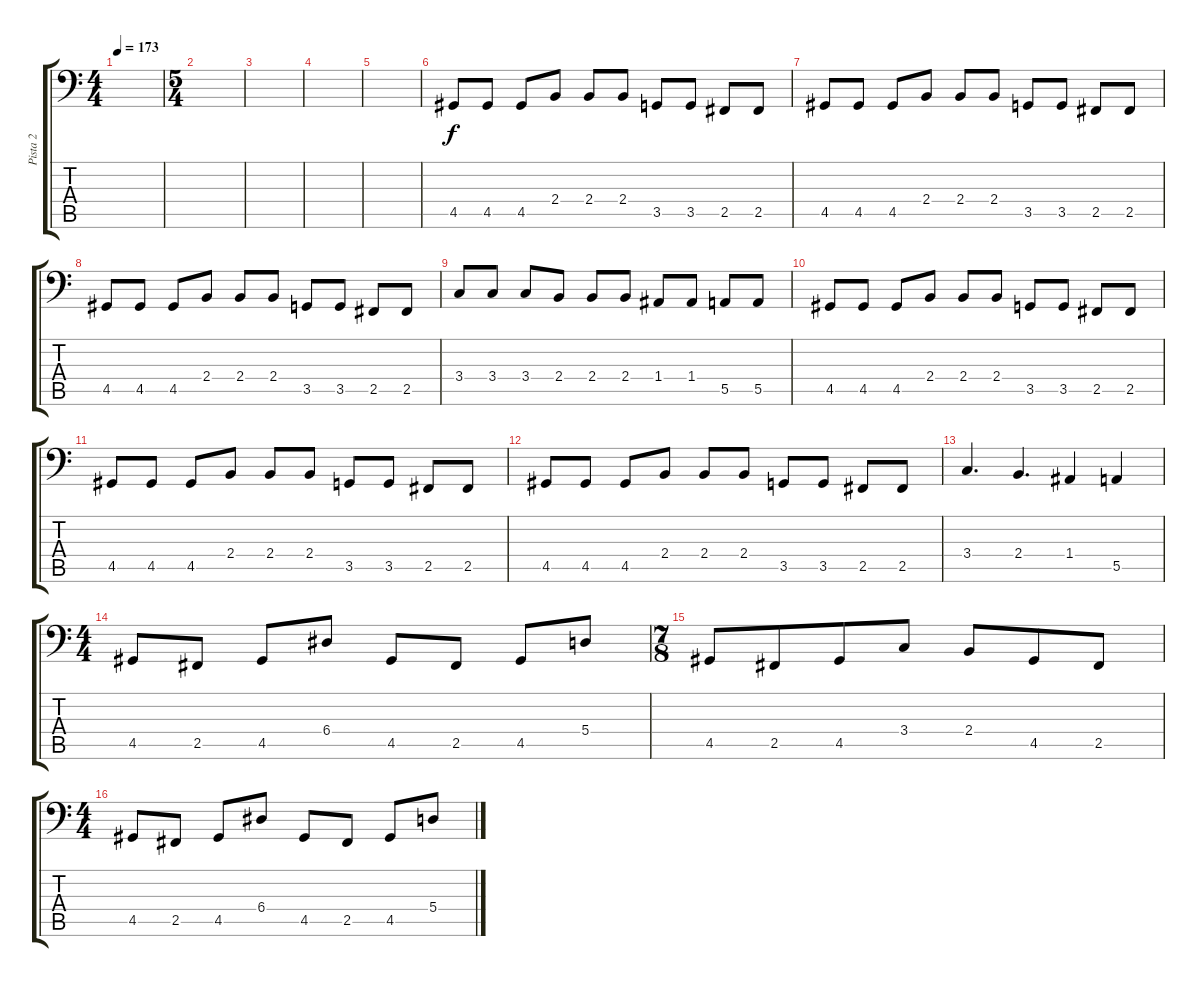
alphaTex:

\track ("Pista 2" "Pista 2") {instrument electricbassfinger}
\staff {score tabs}
\tuning (C3 G2 D2 A1 E1 B0) {hide}
\ts (4 4)
\tempo 173
\clef f4
\ks c
|
\ts (5 4)
|
|
|
|
4.5.8 4.5.8 4.5.8 2.4.8 2.4.8 2.4.8 3.5.8 3.5.8 2.5.8 2.5.8 |
4.5.8 4.5.8 4.5.8 2.4.8 2.4.8 2.4.8 3.5.8 3.5.8 2.5.8 2.5.8 |
4.5.8 4.5.8 4.5.8 2.4.8 2.4.8 2.4.8 3.5.8 3.5.8 2.5.8 2.5.8 |
3.4.8 3.4.8 3.4.8 2.4.8 2.4.8 2.4.8 1.4.8 1.4.8 5.5.8 5.5.8 |
4.5.8 4.5.8 4.5.8 2.4.8 2.4.8 2.4.8 3.5.8 3.5.8 2.5.8 2.5.8 |
4.5.8 4.5.8 4.5.8 2.4.8 2.4.8 2.4.8 3.5.8 3.5.8 2.5.8 2.5.8 |
4.5.8 4.5.8 4.5.8 2.4.8 2.4.8 2.4.8 3.5.8 3.5.8 2.5.8 2.5.8 |
3.4.4{d} 2.4.4{d} 1.4.4 5.5.4 |
\ts (4 4)
4.5.8 2.5.8 4.5.8 6.4.8 4.5.8 2.5.8 4.5.8 5.4.8 |
\ts (7 8)
4.5.8 2.5.8 4.5.8 3.4.8 2.4.8 4.5.8 2.5.8 |
\ts (4 4)
4.5.8 2.5.8 4.5.8 6.4.8 4.5.8 2.5.8 4.5.8 5.4.8
